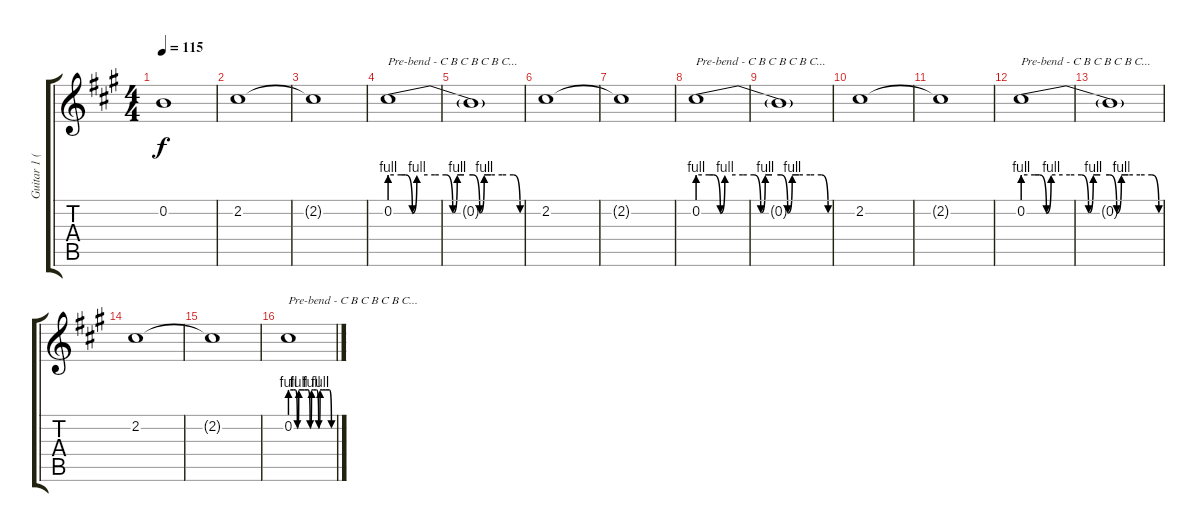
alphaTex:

\track ("Guitar 1 (lead)" "Guitar 1 (") {instrument distortionguitar}
\staff {score tabs}
\tuning (E4 B3 G3 D3 A2 E2) {hide}
\ts (4 4)
\tempo 115
\clef g2
\ks f#minor
0.2{t}.1{dy f} |
2.2.1 |
2.2{t}.1 |
0.2{be (custom 0 4 5 4 7 4 10 0 12 4 20 4 25 4 28 0 30 4 33 4 37 4 40 0 42 4 45 4 50 4 55 4 58 0 60 0)}.1{txt "Pre-bend - C B C B C B C..."} |
0.2{t}.1 |
2.2.1 |
2.2{t}.1 |
0.2{be (custom 0 4 5 4 7 4 10 0 12 4 20 4 25 4 28 0 30 4 33 4 37 4 40 0 42 4 45 4 50 4 55 4 58 0 60 0)}.1{txt "Pre-bend - C B C B C B C..."} |
0.2{t}.1 |
2.2.1 |
2.2{t}.1 |
0.2{be (custom 0 4 5 4 7 4 10 0 12 4 20 4 25 4 28 0 30 4 33 4 37 4 40 0 42 4 45 4 50 4 55 4 58 0 60 0)}.1{txt "Pre-bend - C B C B C B C..."} |
0.2{t}.1 |
2.2.1 |
2.2{t}.1 |
0.2{be (custom 0 4 5 4 7 4 10 0 12 4 20 4 25 4 28 0 30 4 33 4 37 4 40 0 42 4 45 4 50 4 55 4 58 0 60 0)}.1{txt "Pre-bend - C B C B C B C..."}
